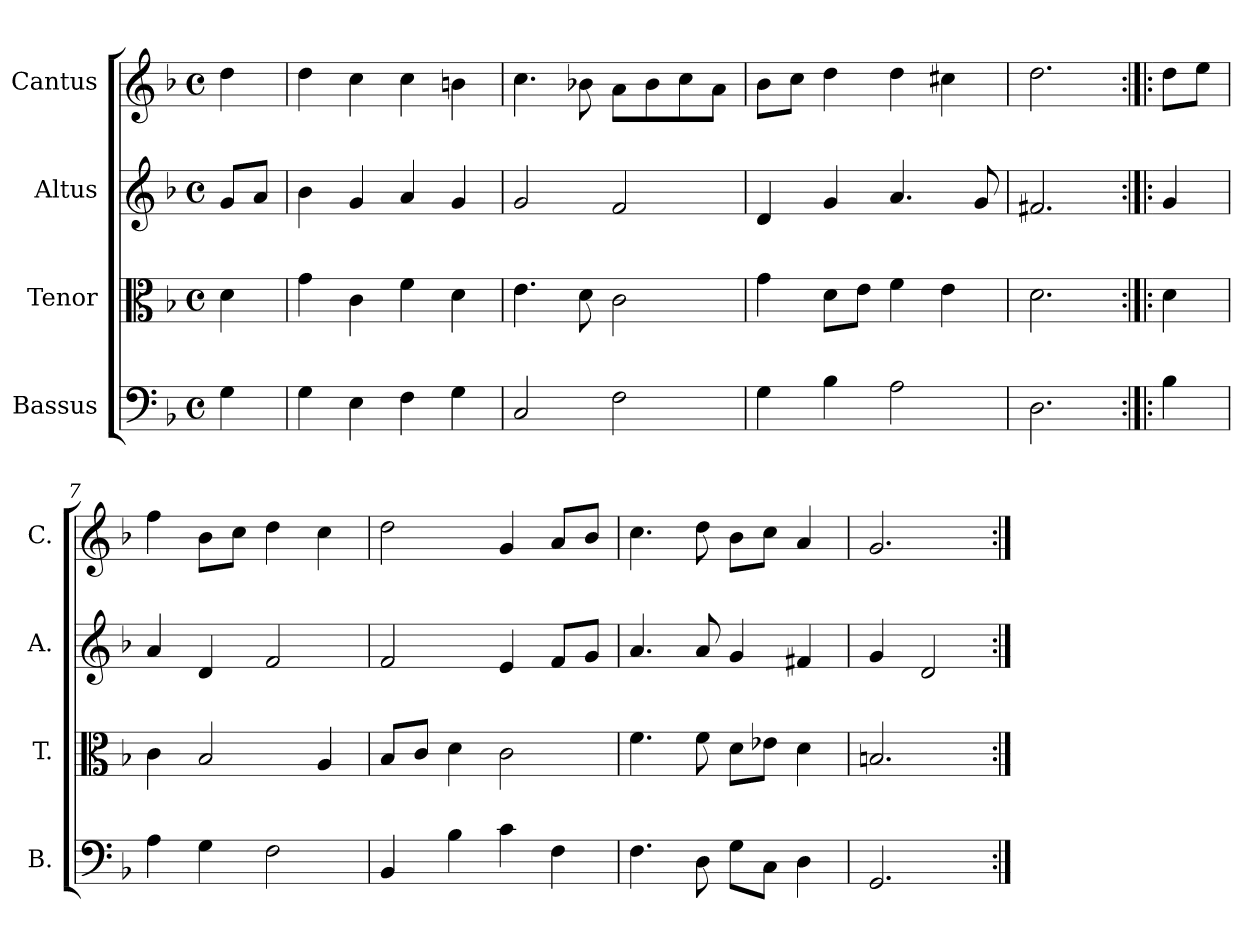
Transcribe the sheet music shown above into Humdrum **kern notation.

**kern	**kern	**kern	**kern
*part4	*part3	*part2	*part1
*staff4	*staff3	*staff2	*staff1
*I"Bassus	*I"Tenor	*I"Altus	*I"Cantus
*I'B.	*I'T.	*I'A.	*I'C.
*clefF4	*clefC3	*clefG2	*clefG2
*k[b-]	*k[b-]	*k[b-]	*k[b-]
*d:	*d:	*d:	*d:
*M4/4	*M4/4	*M4/4	*M4/4
*met(c)	*met(c)	*met(c)	*met(c)
=1	=1	=1	=1
4G\	4d\	8g/L	4dd\
.	.	8a/J	.
=2	=2	=2	=2
4G\	4g\	4b-\	4dd\
4E\	4c\	4g/	4cc\
4F\	4f\	4a/	4cc\
4G\	4d\	4g/	4bn\
=3	=3	=3	=3
2C/	4.e\	2g/	4.cc\
.	8d\	.	8b-X\
2F\	2c\	2f/	8a\L
.	.	.	8b-\
.	.	.	8cc\
.	.	.	8a\J
=4	=4	=4	=4
4G\	4g\	4d/	8b-\L
.	.	.	8cc\J
4B-\	8d\L	4g/	4dd\
.	8e\J	.	.
2A\	4f\	4.a/	4dd\
.	4e\	.	4cc#X\
.	.	8g/	.
=5	=5	=5	=5
2.D\	2.d\	2.f#X/	2.dd\
=6:|!|:	=6:|!|:	=6:|!|:	=6:|!|:
4B-\	4d\	4g/	8dd\L
.	.	.	8ee\J
=7	=7	=7	=7
4A\	4c\	4a/	4ff\
4G\	2B-/	4d/	8b-\L
.	.	.	8cc\J
2F\	.	2f/	4dd\
.	4A/	.	4cc\
=8	=8	=8	=8
4BB-/	8B-/L	2f/	2dd\
.	8c/J	.	.
4B-\	4d\	.	.
4c\	2c\	4e/	4g/
4F\	.	8f/L	8a/L
.	.	8g/J	8b-/J
=9	=9	=9	=9
4.F\	4.f\	4.a/	4.cc\
8D\	8f\	8a/	8dd\
8G\L	8d\L	4g/	8b-\L
8C\J	8e-X\J	.	8cc\J
4D\	4d\	4f#X/	4a/
=10	=10	=10	=10
2.GG/	2.Bn/	4g/	2.g/
.	.	2d/	.
=:|!	=:|!	=:|!	=:|!
*-	*-	*-	*-
